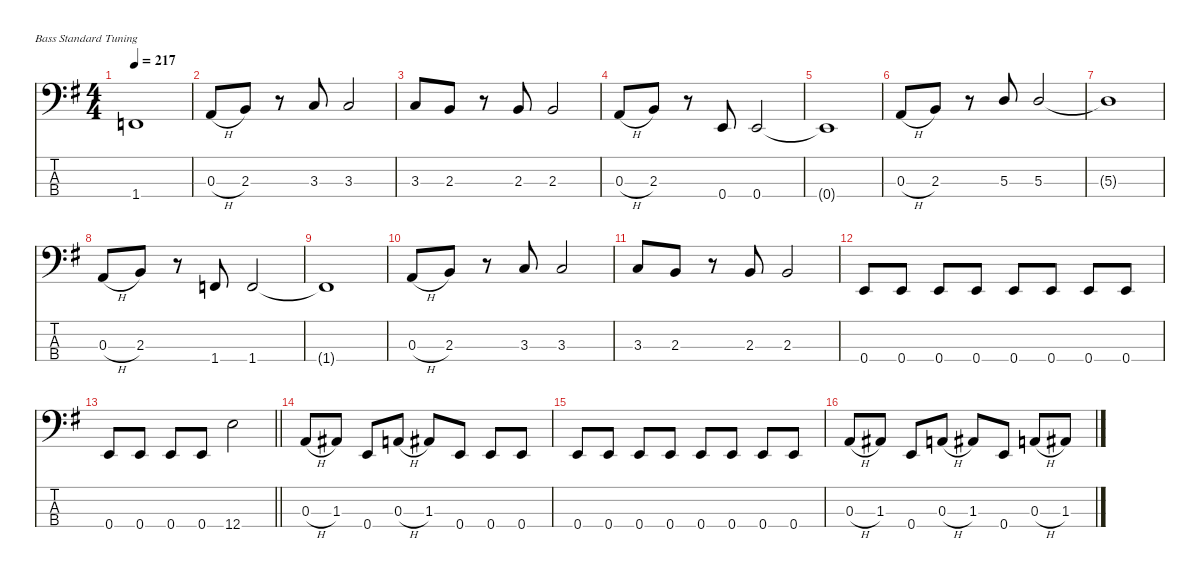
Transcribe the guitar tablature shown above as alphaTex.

\defaultSystemsLayout 4
\hideDynamics
\bracketExtendMode nobrackets
\singleTrackTrackNamePolicy hidden
\multiTrackTrackNamePolicy hidden
\firstSystemTrackNameMode fullname
\firstSystemTrackNameOrientation horizontal
\otherSystemsTrackNameOrientation horizontal
\track ("Cliff Burton" "el.bs.") {defaultSystemsLayout 8 instrument electricbassfinger}
\staff {score tabs}
\tuning (G2 D2 A1 E1)
\ts (4 4)
\tempo 217
\clef f4
\ks eminor
1.4{t acc forcenatural}.1{dy f beam Up} |
0.3{h acc forcenatural}.8{beam Up} 2.3{acc forcenatural}.8{beam Up} r.8{beam Up} 3.3{acc forcenatural}.8{beam Up} 3.3{acc forcenatural}.2{beam Up} |
3.3{acc forcenatural}.8{beam Up} 2.3{acc forcenatural}.8{beam Up} r.8{beam Up} 2.3{acc forcenatural}.8{beam Up} 2.3{acc forcenatural}.2{beam Up} |
0.3{h acc forcenatural}.8{beam Up} 2.3{acc forcenatural}.8{beam Up} r.8{beam Up} 0.4{acc forcenatural}.8{beam Up} 0.4{acc forcenatural}.2{beam Up} |
0.4{t acc forcenatural}.1{beam Up} |
0.3{h acc forcenatural}.8{beam Up} 2.3{acc forcenatural}.8{beam Up} r.8{beam Up} 5.3{acc forcenatural}.8{beam Up} 5.3{acc forcenatural}.2{beam Up} |
5.3{t acc forcenatural}.1{beam Down} |
0.3{h acc forcenatural}.8{beam Up} 2.3{acc forcenatural}.8{beam Up} r.8{beam Up} 1.4{acc forcenatural}.8{beam Up} 1.4{acc forcenatural}.2{beam Up} |
1.4{t acc forcenatural}.1{beam Up} |
0.3{h acc forcenatural}.8{beam Up} 2.3{acc forcenatural}.8{beam Up} r.8{beam Up} 3.3{acc forcenatural}.8{beam Up} 3.3{acc forcenatural}.2{beam Up} |
3.3{acc forcenatural}.8{beam Up} 2.3{acc forcenatural}.8{beam Up} r.8{beam Up} 2.3{acc forcenatural}.8{beam Up} 2.3{acc forcenatural}.2{beam Up} |
0.4{acc forcenatural}.8{beam Up} 0.4{acc forcenatural}.8{beam Up} 0.4{acc forcenatural}.8{beam Up} 0.4{acc forcenatural}.8{beam Up} 0.4{acc forcenatural}.8{beam Up} 0.4{acc forcenatural}.8{beam Up} 0.4{acc forcenatural}.8{beam Up} 0.4{acc forcenatural}.8{beam Up} |
\barLineRight lightlight
0.4{acc forcenatural}.8{beam Up} 0.4{acc forcenatural}.8{beam Up} 0.4{acc forcenatural}.8{beam Up} 0.4{acc forcenatural}.8{beam Up} 12.4{acc forcenatural}.2{beam Down} |
0.3{h acc forcenatural}.8{beam Up} 1.3{acc #}.8{beam Up} 0.4{acc forcenatural}.8{dy mp beam Up} 0.3{h acc forcenatural}.8{dy f beam Up} 1.3{acc #}.8{beam Up} 0.4{acc forcenatural}.8{beam Up} 0.4{acc forcenatural}.8{beam Up} 0.4{acc forcenatural}.8{beam Up} |
0.4{acc forcenatural}.8{beam Up} 0.4{acc forcenatural}.8{beam Up} 0.4{acc forcenatural}.8{beam Up} 0.4{acc forcenatural}.8{beam Up} 0.4{acc forcenatural}.8{beam Up} 0.4{acc forcenatural}.8{beam Up} 0.4{acc forcenatural}.8{beam Up} 0.4{acc forcenatural}.8{beam Up} |
0.3{h acc forcenatural}.8{beam Up} 1.3{acc #}.8{beam Up} 0.4{acc forcenatural}.8{dy mf beam Up} 0.3{h acc forcenatural}.8{dy f beam Up} 1.3{acc #}.8{beam Up} 0.4{acc forcenatural}.8{dy mf beam Up} 0.3{h acc forcenatural}.8{dy f beam Up} 1.3{acc #}.8{beam Up}
